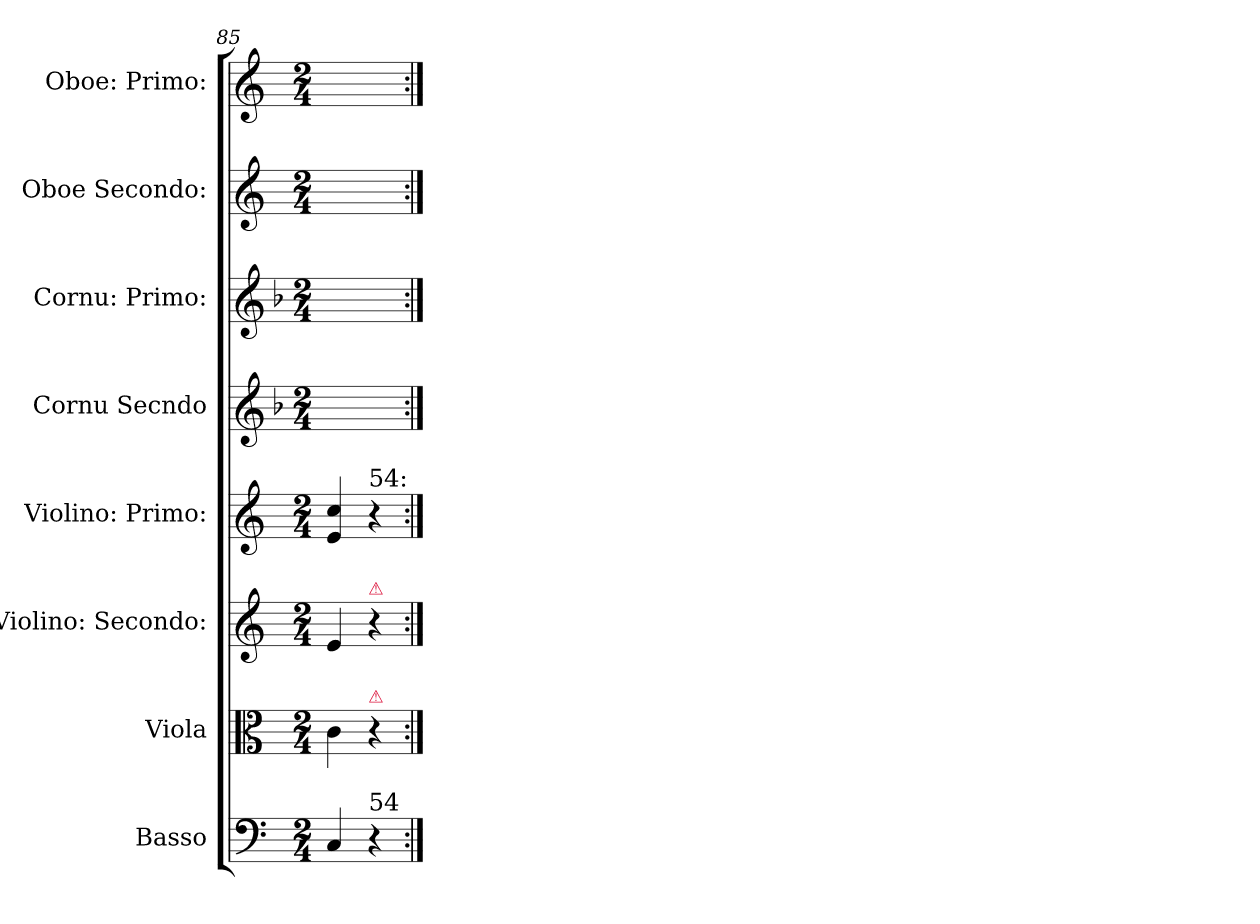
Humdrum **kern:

**kern	**kern	**kern	**kern	**kern	**kern	**kern	**kern
*part8	*part7	*part6	*part5	*part4	*part3	*part2	*part1
*staff8	*staff7	*staff6	*staff5	*staff4	*staff3	*staff2	*staff1
*I"Basso	*I"Viola	*I"Violino: Secondo:	*I"Violino: Primo:	*I"Cornu Secndo	*I"Cornu: Primo:	*I"Oboe Secondo:	*I"Oboe: Primo:
*I'B	*I'Vla	*I'Vl 2	*I'Vl 1	*I'Cor 2	*I'Cor 1	*I'Ob 2	*I'Ob 1
*clefF4	*clefC3	*clefG2	*clefG2	*clefG2	*clefG2	*clefG2	*clefG2
*	*	*	*	*ITrd-4c-7	*ITrd-4c-7	*	*
*k[]	*k[]	*k[]	*k[]	*k[]	*k[]	*k[]	*k[]
*M2/4	*M2/4	*M2/4	*M2/4	*M2/4	*M2/4	*M2/4	*M2/4
=85	=85	=85	=85	=85	=85	=85	=85
4C/	4c\	4e/	4e/ 4cc/	2ryy	2ryy	2ryy	2ryy
!	!	!	!LO:TX:a:t=54&colon;	!	!	!	!
!	!	!LO:TX:a:color=crimson:t=⚠	!	!	!	!	!
!	!LO:TX:a:color=crimson:t=⚠	!	!	!	!	!	!
!LO:TX:a:t=54	!	!	!	!	!	!	!
4r	4r	4r	4r	.	.	.	.
=:|!	=:|!	=:|!	=:|!	=:|!	=:|!	=:|!	=:|!
*-	*-	*-	*-	*-	*-	*-	*-
